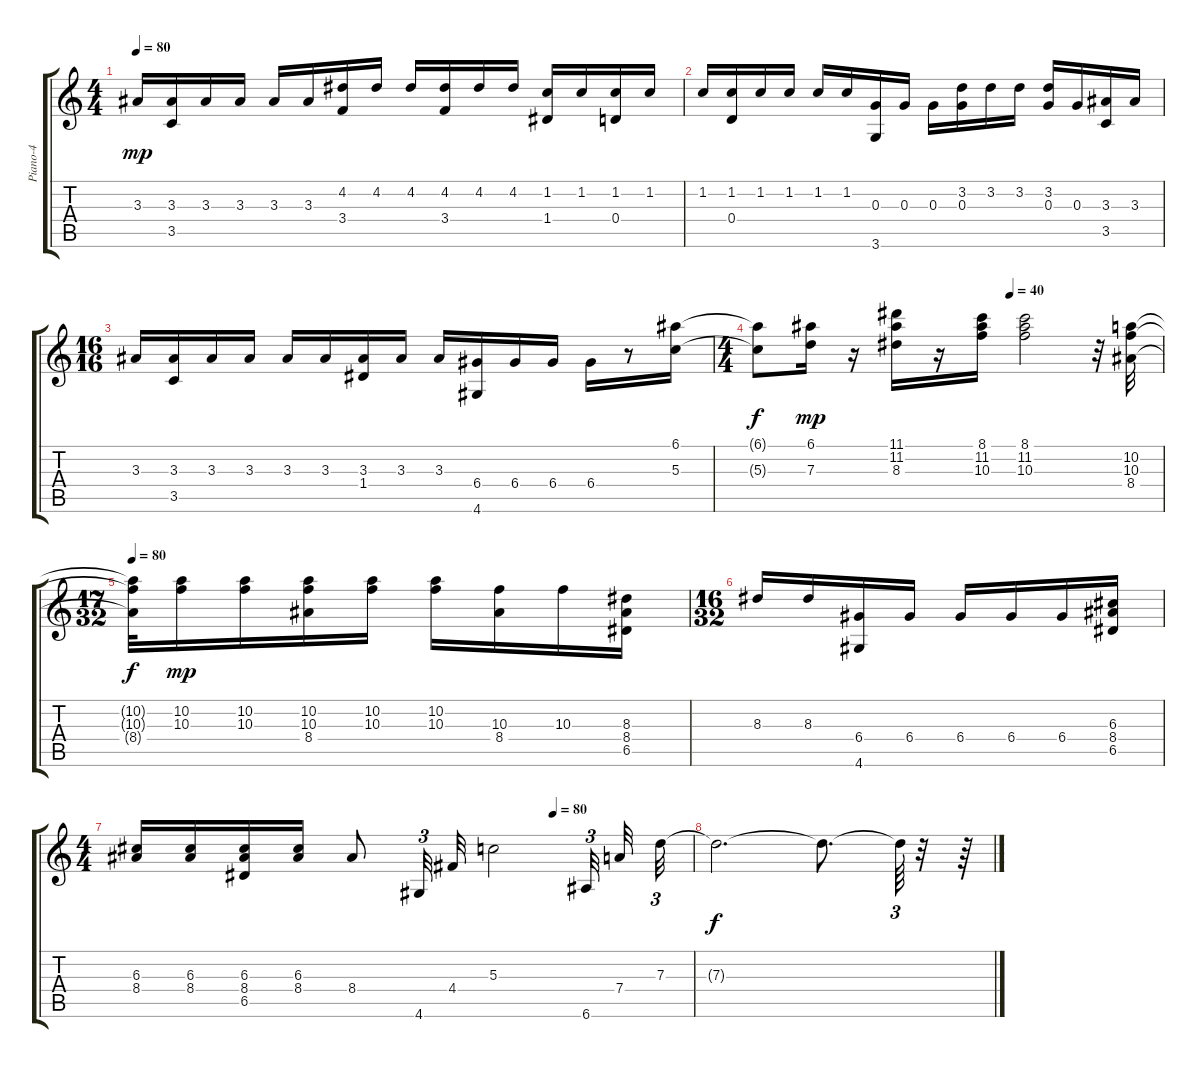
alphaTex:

\track ("Piano-4" "Piano-4") {instrument acousticguitarsteel}
\staff {score tabs}
\tuning (E4 B3 G3 D3 A2 E2) {hide}
\ts (4 4)
\tempo 80
\clef g2
\ks c
3.3.16{dy mp} (3.3 3.5).16 3.3.16 3.3.16 3.3.16 3.3.16 (4.2 3.4).16 4.2.16 4.2.16 (4.2 3.4).16 4.2.16 4.2.16 (1.2 1.4).16 1.2.16 (1.2 0.4).16 1.2.16 |
1.2.16 (1.2 0.4).16 1.2.16 1.2.16 1.2.16 1.2.16 (0.3 3.6).16 0.3.16 0.3.16 (3.2 0.3).16 3.2.16 3.2.16 (3.2 0.3).16 0.3.16 (3.3 3.5).16 3.3.16 |
\ts (16 16)
3.3.16 (3.3 3.5).16 3.3.16 3.3.16 3.3.16 3.3.16 (3.3 1.4).16 3.3.16 3.3.16 (6.4 4.6).16 6.4.16 6.4.16 6.4.16 r.8 (6.1 5.3).16 |
\ts (4 4)
\tempo (40 0.625)
(6.1{t} 5.3{t}).8{dy f} (6.1 7.3).16{dy mp} r.16 (11.1 11.2 8.3).16 r.16 (8.1 11.2 10.3).16 (8.1 11.2 10.3).2 r.32 (10.2 10.3 8.4).32 |
\ts (17 32)
\tempo 80
(10.2{t} 10.3{t} 8.4{t}).32{dy f} (10.2 10.3).16{dy mp} (10.2 10.3).16 (10.2 10.3 8.4).16 (10.2 10.3).16 (10.2 10.3).16 (10.3 8.4).16 10.3.16 (8.3 8.4 6.5).16 |
\ts (16 32)
8.3.16 8.3.16 (6.4 4.6).16 6.4.16 6.4.16 6.4.16 6.4.16 (6.3 8.4 6.5).16 |
\ts (4 4)
\tempo (80 0.75)
(6.3 8.4).16 (6.3 8.4).16 (6.3 8.4 6.5).16 (6.3 8.4).16 8.4.8 4.6.32{tu (3 2)} 4.4.32 5.3.2 6.6.32{tu (3 2) beam splitsecondary} 7.4.32 7.3.32{tu (3 2)} |
7.3{t}.2{d dy f} 7.3{t}.8{d} 7.3{t}.64{tu (3 2)} r.32 r.64
